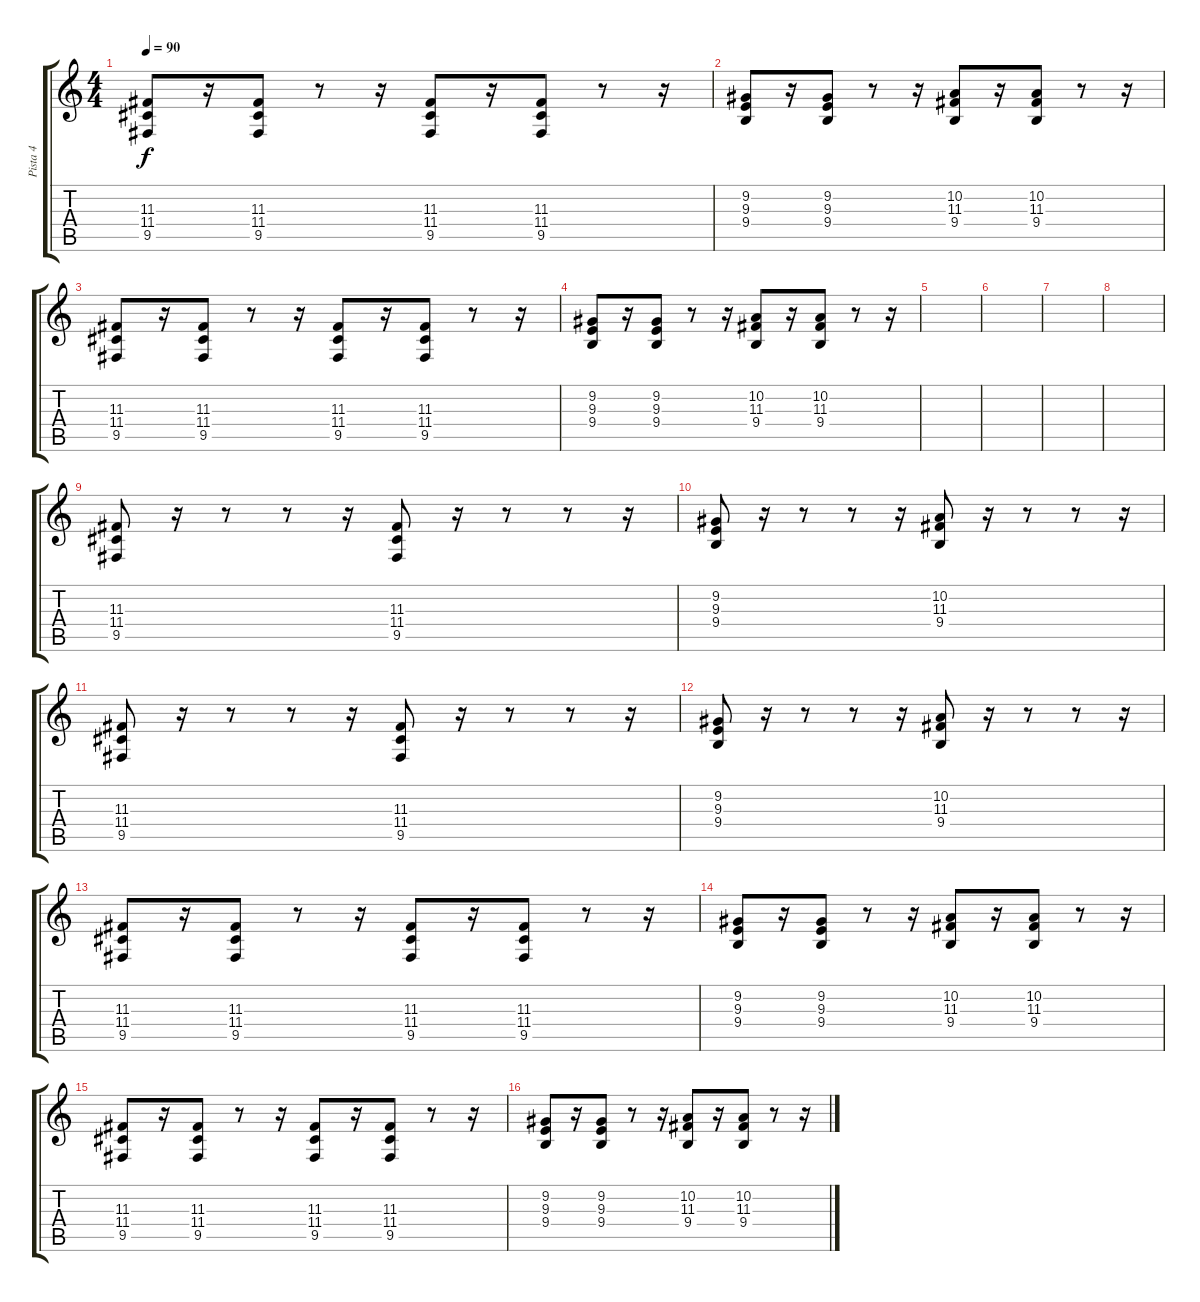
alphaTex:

\track ("Pista 4" "Pista 4") {instrument stringensemble1}
\staff {score tabs}
\tuning (E4 B3 G3 D3 A2 E2) {hide}
\ts (4 4)
\tempo 90
\clef g2
\ks c
(11.3 11.4 9.5).8{dy f} r.16 (11.3 11.4 9.5).8 r.8 r.16 (11.3 11.4 9.5).8 r.16 (11.3 11.4 9.5).8 r.8 r.16 |
(9.2 9.3 9.4).8 r.16 (9.2 9.3 9.4).8 r.8 r.16 (10.2 11.3 9.4).8 r.16 (10.2 11.3 9.4).8 r.8 r.16 |
(11.3 11.4 9.5).8 r.16 (11.3 11.4 9.5).8 r.8 r.16 (11.3 11.4 9.5).8 r.16 (11.3 11.4 9.5).8 r.8 r.16 |
(9.2 9.3 9.4).8 r.16 (9.2 9.3 9.4).8 r.8 r.16 (10.2 11.3 9.4).8 r.16 (10.2 11.3 9.4).8 r.8 r.16 |
|
|
|
|
(11.3 11.4 9.5).8 r.16 r.8 r.8 r.16 (11.3 11.4 9.5).8 r.16 r.8 r.8 r.16 |
(9.2 9.3 9.4).8 r.16 r.8 r.8 r.16 (10.2 11.3 9.4).8 r.16 r.8 r.8 r.16 |
(11.3 11.4 9.5).8 r.16 r.8 r.8 r.16 (11.3 11.4 9.5).8 r.16 r.8 r.8 r.16 |
(9.2 9.3 9.4).8 r.16 r.8 r.8 r.16 (10.2 11.3 9.4).8 r.16 r.8 r.8 r.16 |
(11.3 11.4 9.5).8 r.16 (11.3 11.4 9.5).8 r.8 r.16 (11.3 11.4 9.5).8 r.16 (11.3 11.4 9.5).8 r.8 r.16 |
(9.2 9.3 9.4).8 r.16 (9.2 9.3 9.4).8 r.8 r.16 (10.2 11.3 9.4).8 r.16 (10.2 11.3 9.4).8 r.8 r.16 |
(11.3 11.4 9.5).8 r.16 (11.3 11.4 9.5).8 r.8 r.16 (11.3 11.4 9.5).8 r.16 (11.3 11.4 9.5).8 r.8 r.16 |
(9.2 9.3 9.4).8 r.16 (9.2 9.3 9.4).8 r.8 r.16 (10.2 11.3 9.4).8 r.16 (10.2 11.3 9.4).8 r.8 r.16
